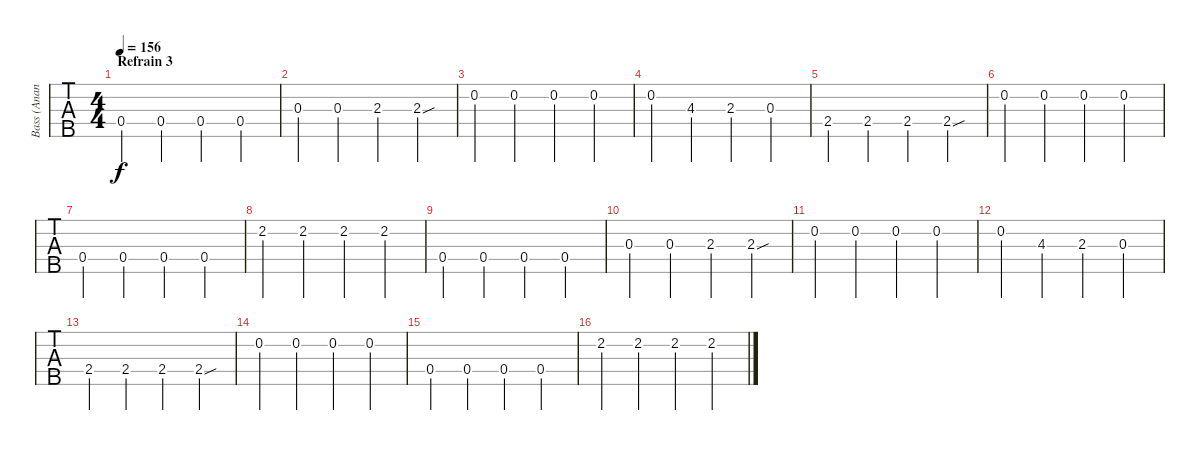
\track ("Bass (Anan Kaddouri)" "Bass (Anan") {instrument electricbassfinger}
\staff {tabs}
\tuning (Gb2 Db2 Ab1 Eb1 Bb0) {hide}
\ts (4 4)
\section ("" "Refrain 3")
\tempo 156
\clef f4
\ks c
0.4.4{dy f} 0.4.4 0.4.4 0.4.4 |
0.3.4 0.3.4 2.3.4 2.3{sou}.4 |
0.2.4 0.2.4 0.2.4 0.2.4 |
0.2.4 4.3.4 2.3.4 0.3.4 |
2.4.4 2.4.4 2.4.4 2.4{sou}.4 |
0.2.4 0.2.4 0.2.4 0.2.4 |
0.4.4 0.4.4 0.4.4 0.4.4 |
2.2.4 2.2.4 2.2.4 2.2.4 |
0.4.4 0.4.4 0.4.4 0.4.4 |
0.3.4 0.3.4 2.3.4 2.3{sou}.4 |
0.2.4 0.2.4 0.2.4 0.2.4 |
0.2.4 4.3.4 2.3.4 0.3.4 |
2.4.4 2.4.4 2.4.4 2.4{sou}.4 |
0.2.4 0.2.4 0.2.4 0.2.4 |
0.4.4 0.4.4 0.4.4 0.4.4 |
2.2.4 2.2.4 2.2.4 2.2.4
